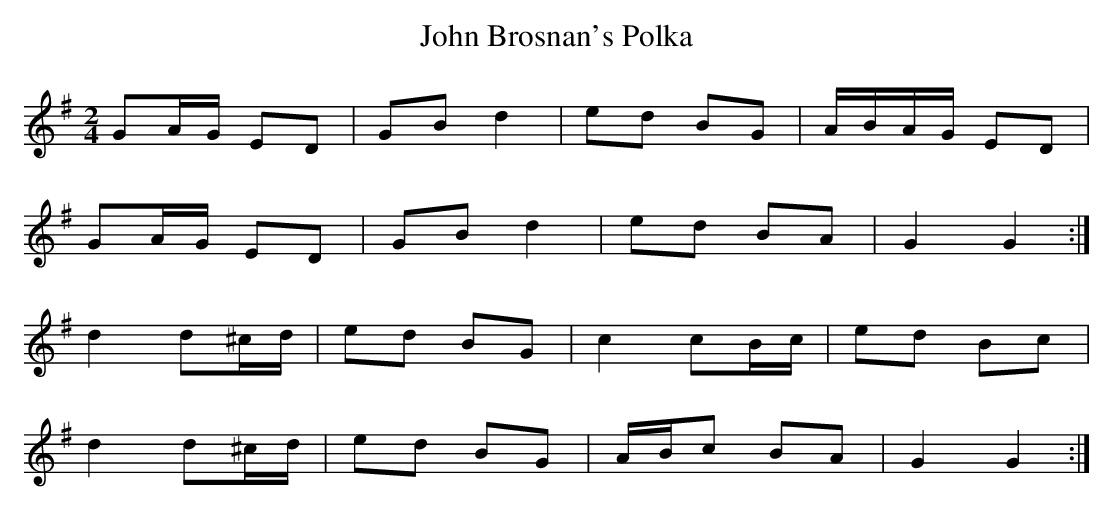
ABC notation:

X:1
T: John Brosnan's Polka
M: 2/4
L: 1/8
K: G
GA/G/ ED | GB d2 | ed BG | A/B/A/G/  ED |
GA/G/ ED | GB d2 | ed BA | G2 G2 :|
d2 d^c/d/ | ed BG | c2 cB/c/ | ed Bc |
d2 d^c/d/ | ed BG | A/B/c BA | G2 G2 :|
